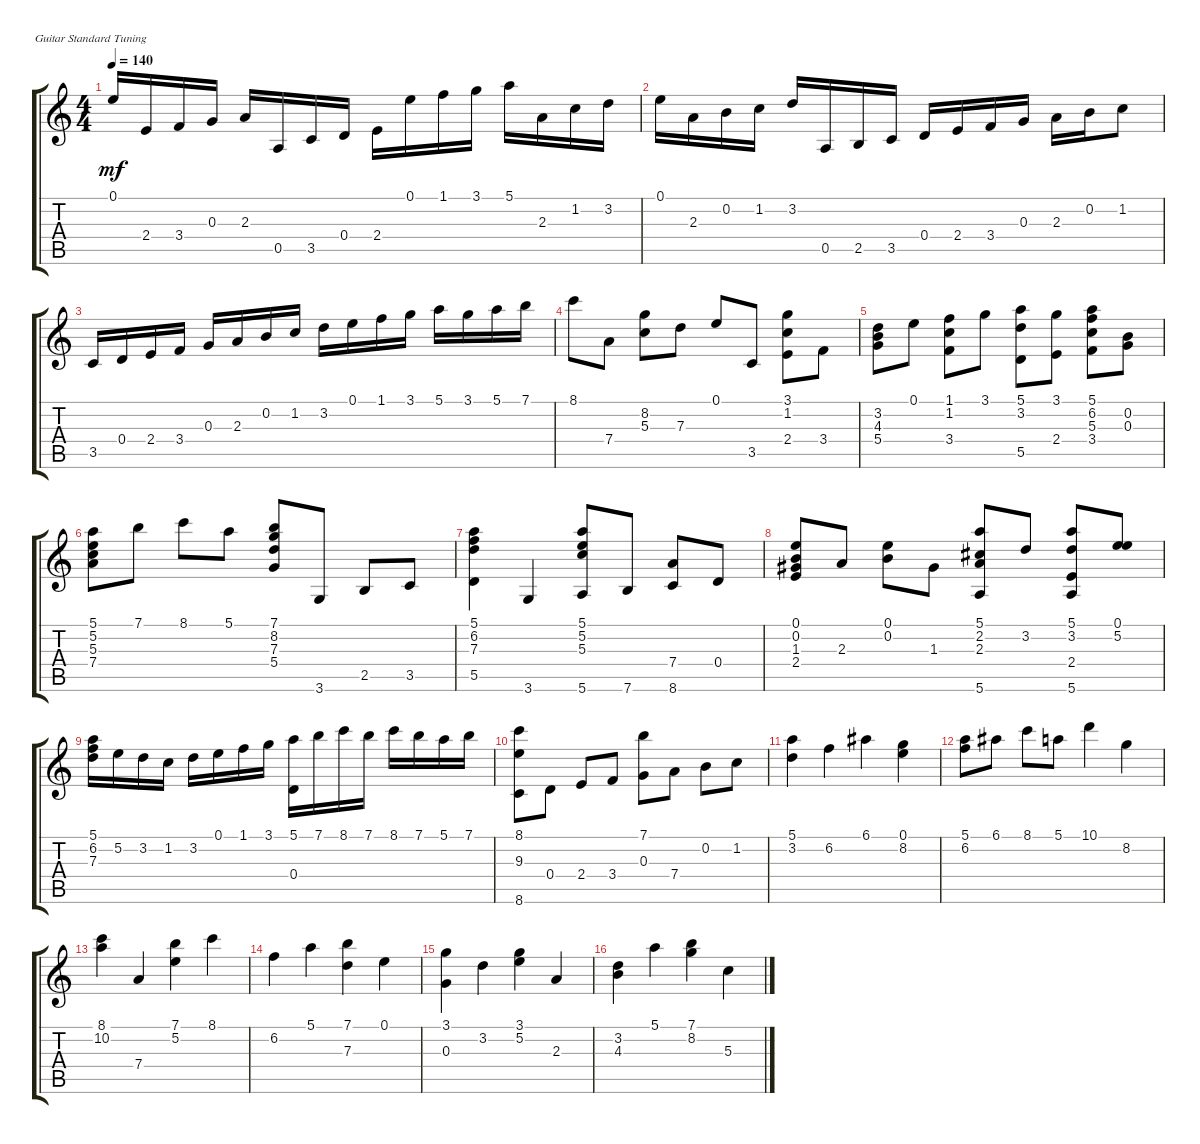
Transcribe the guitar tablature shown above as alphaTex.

\defaultSystemsLayout 4
\bracketExtendMode groupsimilarinstruments
\firstSystemTrackNameOrientation horizontal
\otherSystemsTrackNameOrientation horizontal
\track "" {instrument acousticguitarnylon}
\staff {score tabs}
\tuning (E4 B3 G3 D3 A2 E2)
\ts (4 4)
\tempo 140
\clef g2
\ks c
0.1.16{dy mf} 2.4.16 3.4.16 0.3.16 2.3.16 0.5.16 3.5.16 0.4.16 2.4.16 0.1.16 1.1.16 3.1.16 5.1.16 2.3.16 1.2.16 3.2.16 |
0.1.16 2.3.16 0.2.16 1.2.16 3.2.16 0.5.16 2.5.16 3.5.16 0.4.16 2.4.16 3.4.16 0.3.16 2.3.16 0.2.16 1.2.8 |
3.5.16 0.4.16 2.4.16 3.4.16 0.3.16 2.3.16 0.2.16 1.2.16 3.2.16 0.1.16 1.1.16 3.1.16 5.1.16 3.1.16 5.1.16 7.1.16 |
8.1.8 7.4.8 (8.2 5.3).8 7.3.8 0.1.8 3.5.8 (3.1 1.2 2.4).8 3.4.8 |
(3.2 4.3 5.4).8 0.1.8 (1.2 3.4 1.1).8 3.1.8 (5.1 3.2 5.5).8 (3.1 2.4).8 (5.1 6.2 5.3 3.4).8 (0.2 0.3).8 |
(5.1 5.2 5.3 7.4).8 7.1.8 8.1.8 5.1.8 (8.2 7.3 5.4 7.1).8 3.6.8 2.5.8 3.5.8 |
(5.1 6.2 7.3 5.5).4 3.6.4 (5.1 5.2 5.3 5.6).8 7.6.8 (7.4 8.6).8 0.4.8 |
(0.1 0.2 1.3 2.4).8 2.3.8 (0.1 0.2).8 1.3.8 (5.1 2.2 2.3 5.6).8 3.2.8 (5.1 3.2 2.4 5.6).8 (5.2 0.1).8 |
(5.1 6.2 7.3).16 5.2.16 3.2.16 1.2.16 3.2.16 0.1.16 1.1.16 3.1.16 (5.1 0.4).16 7.1.16 8.1.16 7.1.16 8.1.16 7.1.16 5.1.16 7.1.16 |
(8.1 9.3 8.6).8 0.4.8 2.4.8 3.4.8 (7.1 0.3).8 7.4.8 0.2.8 1.2.8 |
(5.1 3.2).4 6.2.4 6.1.4 (8.2 0.1).4 |
(6.2 5.1).8 6.1.8 8.1.8 5.1.8 10.1.4 8.2.4 |
(8.1 10.2).4 7.4.4 (7.1 5.2).4 8.1.4 |
6.2.4 5.1.4 (7.1 7.3).4 0.1.4 |
(3.1 0.3).4 3.2.4 (3.1 5.2).4 2.3.4 |
(3.2 4.3).4 5.1.4 (7.1 8.2).4 5.3.4
